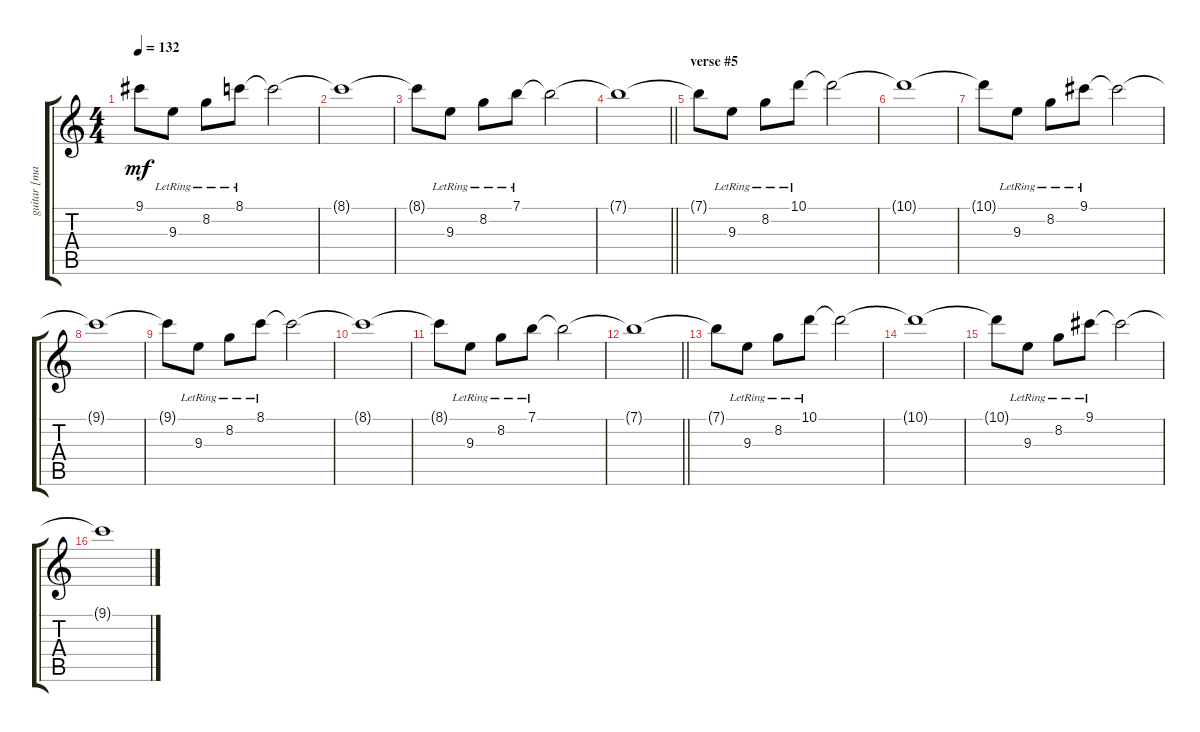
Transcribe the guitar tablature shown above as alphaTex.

\track ("guitar [maneki]" "guitar [ma") {instrument distortionguitar}
\staff {score tabs}
\tuning (E4 B3 G3 D3 A2 E2) {hide}
\ts (4 4)
\tempo 132
\clef g2
\ks c
9.1{t}.8{dy mf} 9.3{lr}.8 8.2{lr}.8 8.1{lr}.8 8.1{t}.2 |
8.1{t}.1 |
8.1{t}.8 9.3{lr}.8 8.2{lr}.8 7.1{lr}.8 7.1{t}.2 |
\barLineRight lightlight
7.1{t}.1 |
\section ("" "verse #5")
7.1{t}.8 9.3{lr}.8 8.2{lr}.8 10.1{lr}.8 10.1{t}.2 |
10.1{t}.1 |
10.1{t}.8 9.3{lr}.8 8.2{lr}.8 9.1{lr}.8 9.1{t}.2 |
9.1{t}.1 |
9.1{t}.8 9.3{lr}.8 8.2{lr}.8 8.1{lr}.8 8.1{t}.2 |
8.1{t}.1 |
8.1{t}.8 9.3{lr}.8 8.2{lr}.8 7.1{lr}.8 7.1{t}.2 |
\barLineRight lightlight
7.1{t}.1 |
7.1{t}.8 9.3{lr}.8 8.2{lr}.8 10.1{lr}.8 10.1{t}.2 |
10.1{t}.1 |
10.1{t}.8 9.3{lr}.8 8.2{lr}.8 9.1{lr}.8 9.1{t}.2 |
9.1{t}.1
